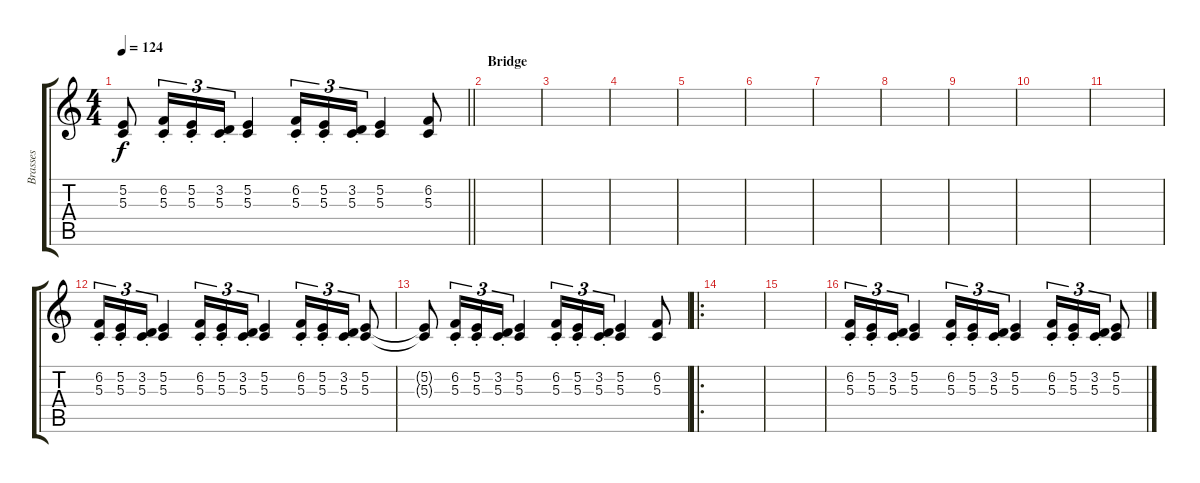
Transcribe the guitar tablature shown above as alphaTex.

\track ("Brasses" "Brasses") {instrument brasssection}
\staff {score tabs}
\tuning (E4 B3 G3 D3 A2 E2) {hide}
\ts (4 4)
\tempo 124
\clef g2
\barLineRight lightlight
\ks c
(5.2{t} 5.3{t}).8{dy f} (6.2{st} 5.3{st}).16{tu (3 2)} (5.2{st} 5.3{st}).16{tu (3 2)} (3.2{st} 5.3{st}).16{tu (3 2)} (5.2 5.3).4 (6.2{st} 5.3{st}).16{tu (3 2)} (5.2{st} 5.3{st}).16{tu (3 2)} (3.2{st} 5.3{st}).16{tu (3 2)} (5.2 5.3).4 (6.2 5.3).8 |
\section ("" "Bridge")
|
|
|
|
|
|
|
|
|
|
(6.2{st} 5.3{st}).16{tu (3 2)} (5.2{st} 5.3{st}).16{tu (3 2)} (3.2{st} 5.3{st}).16{tu (3 2)} (5.2 5.3).4 (6.2{st} 5.3{st}).16{tu (3 2) volume 12} (5.2{st} 5.3{st}).16{tu (3 2)} (3.2{st} 5.3{st}).16{tu (3 2)} (5.2 5.3).4 (6.2{st} 5.3{st}).16{tu (3 2) volume 14} (5.2{st} 5.3{st}).16{tu (3 2)} (3.2{st} 5.3{st}).16{tu (3 2)} (5.2 5.3).8 |
(5.2{t} 5.3{t}).8 (6.2{st} 5.3{st}).16{tu (3 2)} (5.2{st} 5.3{st}).16{tu (3 2)} (3.2{st} 5.3{st}).16{tu (3 2)} (5.2 5.3).4 (6.2{st} 5.3{st}).16{tu (3 2)} (5.2{st} 5.3{st}).16{tu (3 2)} (3.2{st} 5.3{st}).16{tu (3 2)} (5.2 5.3).4 (6.2 5.3).8 |
\ro
|
|
(6.2{st} 5.3{st}).16{tu (3 2)} (5.2{st} 5.3{st}).16{tu (3 2)} (3.2{st} 5.3{st}).16{tu (3 2)} (5.2 5.3).4 (6.2{st} 5.3{st}).16{tu (3 2)} (5.2{st} 5.3{st}).16{tu (3 2)} (3.2{st} 5.3{st}).16{tu (3 2)} (5.2 5.3).4 (6.2{st} 5.3{st}).16{tu (3 2)} (5.2{st} 5.3{st}).16{tu (3 2)} (3.2{st} 5.3{st}).16{tu (3 2)} (5.2 5.3).8
